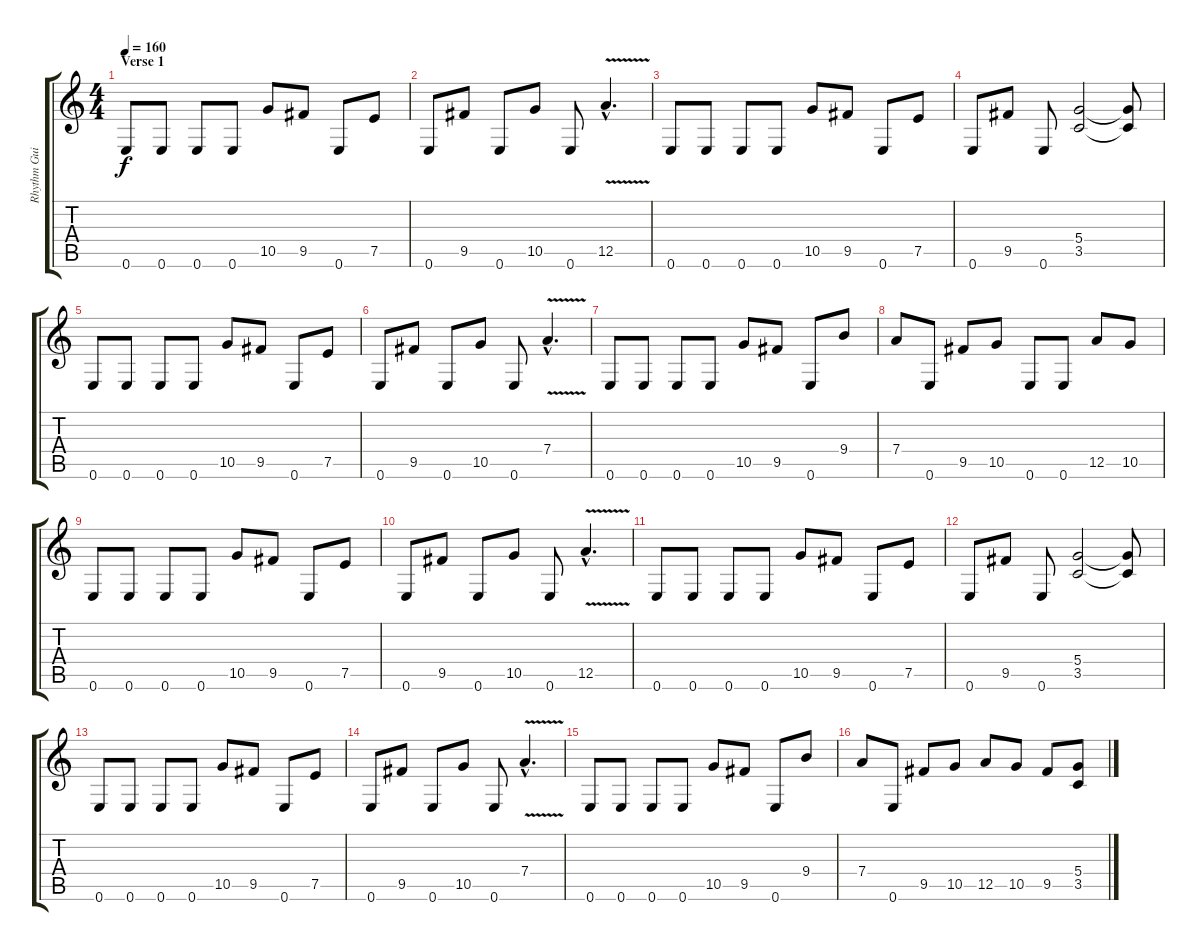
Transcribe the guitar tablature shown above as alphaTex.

\track ("Rhythm Guitar 2" "Rhythm Gui") {instrument overdrivenguitar}
\staff {score tabs}
\tuning (E4 B3 G3 D3 A2 E2) {hide}
\ts (4 4)
\section ("" "Verse 1")
\tempo 160
\clef g2
\ks c
0.6.8{dy f} 0.6.8 0.6.8 0.6.8 10.5.8 9.5.8 0.6.8 7.5.8 |
0.6.8 9.5.8 0.6.8 10.5.8 0.6.8 12.5{v hac}.4{d} |
0.6.8 0.6.8 0.6.8 0.6.8 10.5.8 9.5.8 0.6.8 7.5.8 |
0.6.8 9.5.8 0.6.8 (5.4 3.5).2 (5.4{t} 3.5{t}).8 |
0.6.8 0.6.8 0.6.8 0.6.8 10.5.8 9.5.8 0.6.8 7.5.8 |
0.6.8 9.5.8 0.6.8 10.5.8 0.6.8 7.4{v hac}.4{d} |
0.6.8 0.6.8 0.6.8 0.6.8 10.5.8 9.5.8 0.6.8 9.4.8 |
7.4.8 0.6.8 9.5.8 10.5.8 0.6.8 0.6.8 12.5.8 10.5.8 |
0.6.8 0.6.8 0.6.8 0.6.8 10.5.8 9.5.8 0.6.8 7.5.8 |
0.6.8 9.5.8 0.6.8 10.5.8 0.6.8 12.5{v hac}.4{d} |
0.6.8 0.6.8 0.6.8 0.6.8 10.5.8 9.5.8 0.6.8 7.5.8 |
0.6.8 9.5.8 0.6.8 (5.4 3.5).2 (5.4{t} 3.5{t}).8 |
0.6.8 0.6.8 0.6.8 0.6.8 10.5.8 9.5.8 0.6.8 7.5.8 |
0.6.8 9.5.8 0.6.8 10.5.8 0.6.8 7.4{v hac}.4{d} |
0.6.8 0.6.8 0.6.8 0.6.8 10.5.8 9.5.8 0.6.8 9.4.8 |
7.4.8 0.6.8 9.5.8 10.5.8 12.5.8 10.5.8 9.5.8 (5.4 3.5).8
